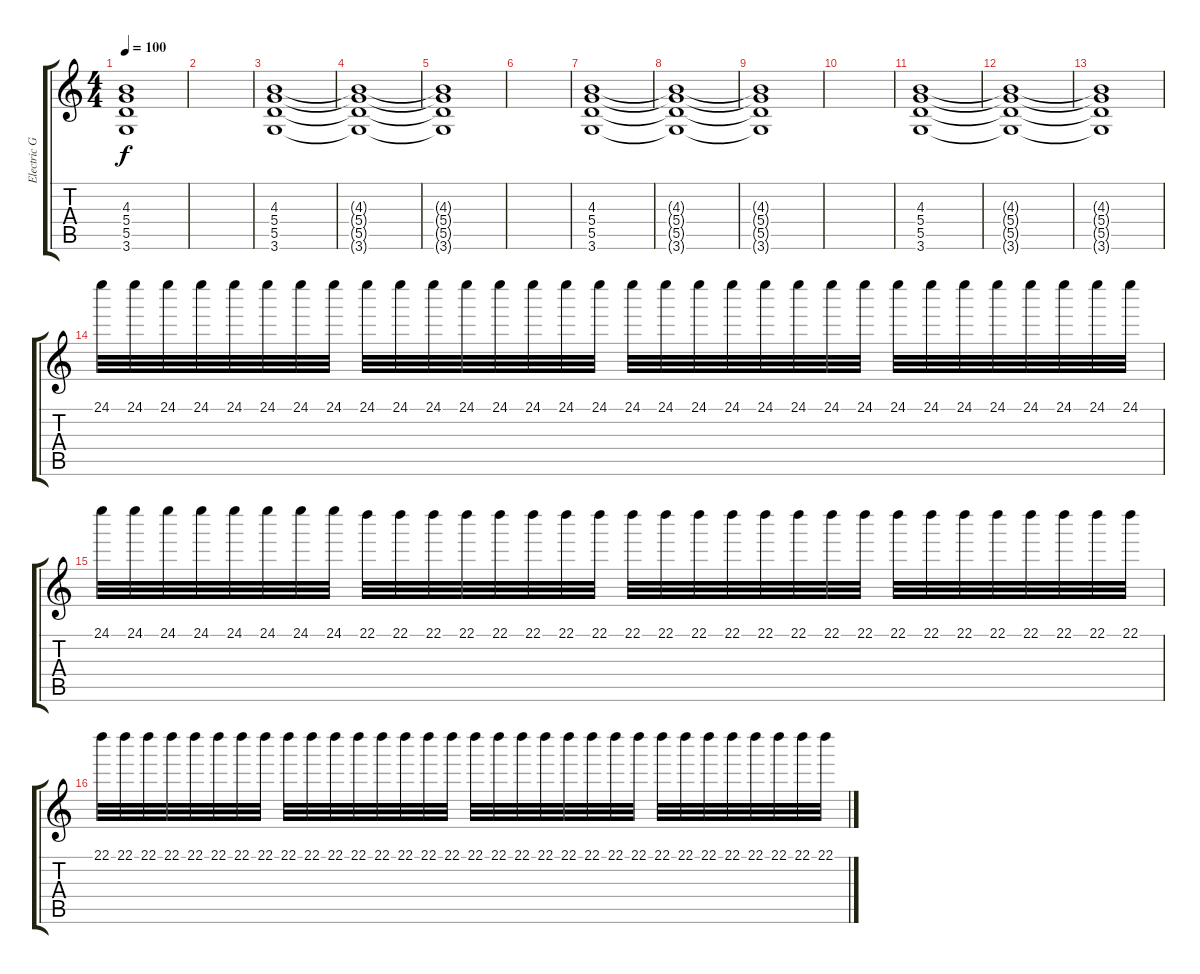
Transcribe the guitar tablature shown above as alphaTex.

\track ("Electric Guitar" "Electric G") {instrument distortionguitar}
\staff {score tabs}
\tuning (E4 B3 G3 D3 A2 E2) {hide}
\ts (4 4)
\tempo 100
\clef g2
\ks c
(4.3{t} 5.4{t} 5.5{t} 3.6{t}).1{dy f} |
|
(4.3 5.4 5.5 3.6).1{volume 4} |
(4.3{t} 5.4{t} 5.5{t} 3.6{t}).1 |
(4.3{t} 5.4{t} 5.5{t} 3.6{t}).1 |
|
(4.3 5.4 5.5 3.6).1{volume 4} |
(4.3{t} 5.4{t} 5.5{t} 3.6{t}).1 |
(4.3{t} 5.4{t} 5.5{t} 3.6{t}).1 |
|
(4.3 5.4 5.5 3.6).1{volume 4} |
(4.3{t} 5.4{t} 5.5{t} 3.6{t}).1 |
(4.3{t} 5.4{t} 5.5{t} 3.6{t}).1 |
24.1.32{volume 13} 24.1.32 24.1.32 24.1.32 24.1.32 24.1.32 24.1.32 24.1.32 24.1.32 24.1.32 24.1.32 24.1.32 24.1.32 24.1.32 24.1.32 24.1.32 24.1.32 24.1.32 24.1.32 24.1.32 24.1.32 24.1.32 24.1.32 24.1.32 24.1.32 24.1.32 24.1.32 24.1.32 24.1.32 24.1.32 24.1.32 24.1.32 |
24.1.32 24.1.32 24.1.32 24.1.32 24.1.32 24.1.32 24.1.32 24.1.32 22.1.32 22.1.32 22.1.32 22.1.32 22.1.32 22.1.32 22.1.32 22.1.32 22.1.32 22.1.32 22.1.32 22.1.32 22.1.32 22.1.32 22.1.32 22.1.32 22.1.32 22.1.32 22.1.32 22.1.32 22.1.32 22.1.32 22.1.32 22.1.32 |
22.1.32 22.1.32 22.1.32 22.1.32 22.1.32 22.1.32 22.1.32 22.1.32 22.1.32 22.1.32 22.1.32 22.1.32 22.1.32 22.1.32 22.1.32 22.1.32 22.1.32 22.1.32 22.1.32 22.1.32 22.1.32 22.1.32 22.1.32 22.1.32 22.1.32 22.1.32 22.1.32 22.1.32 22.1.32 22.1.32 22.1.32 22.1.32
